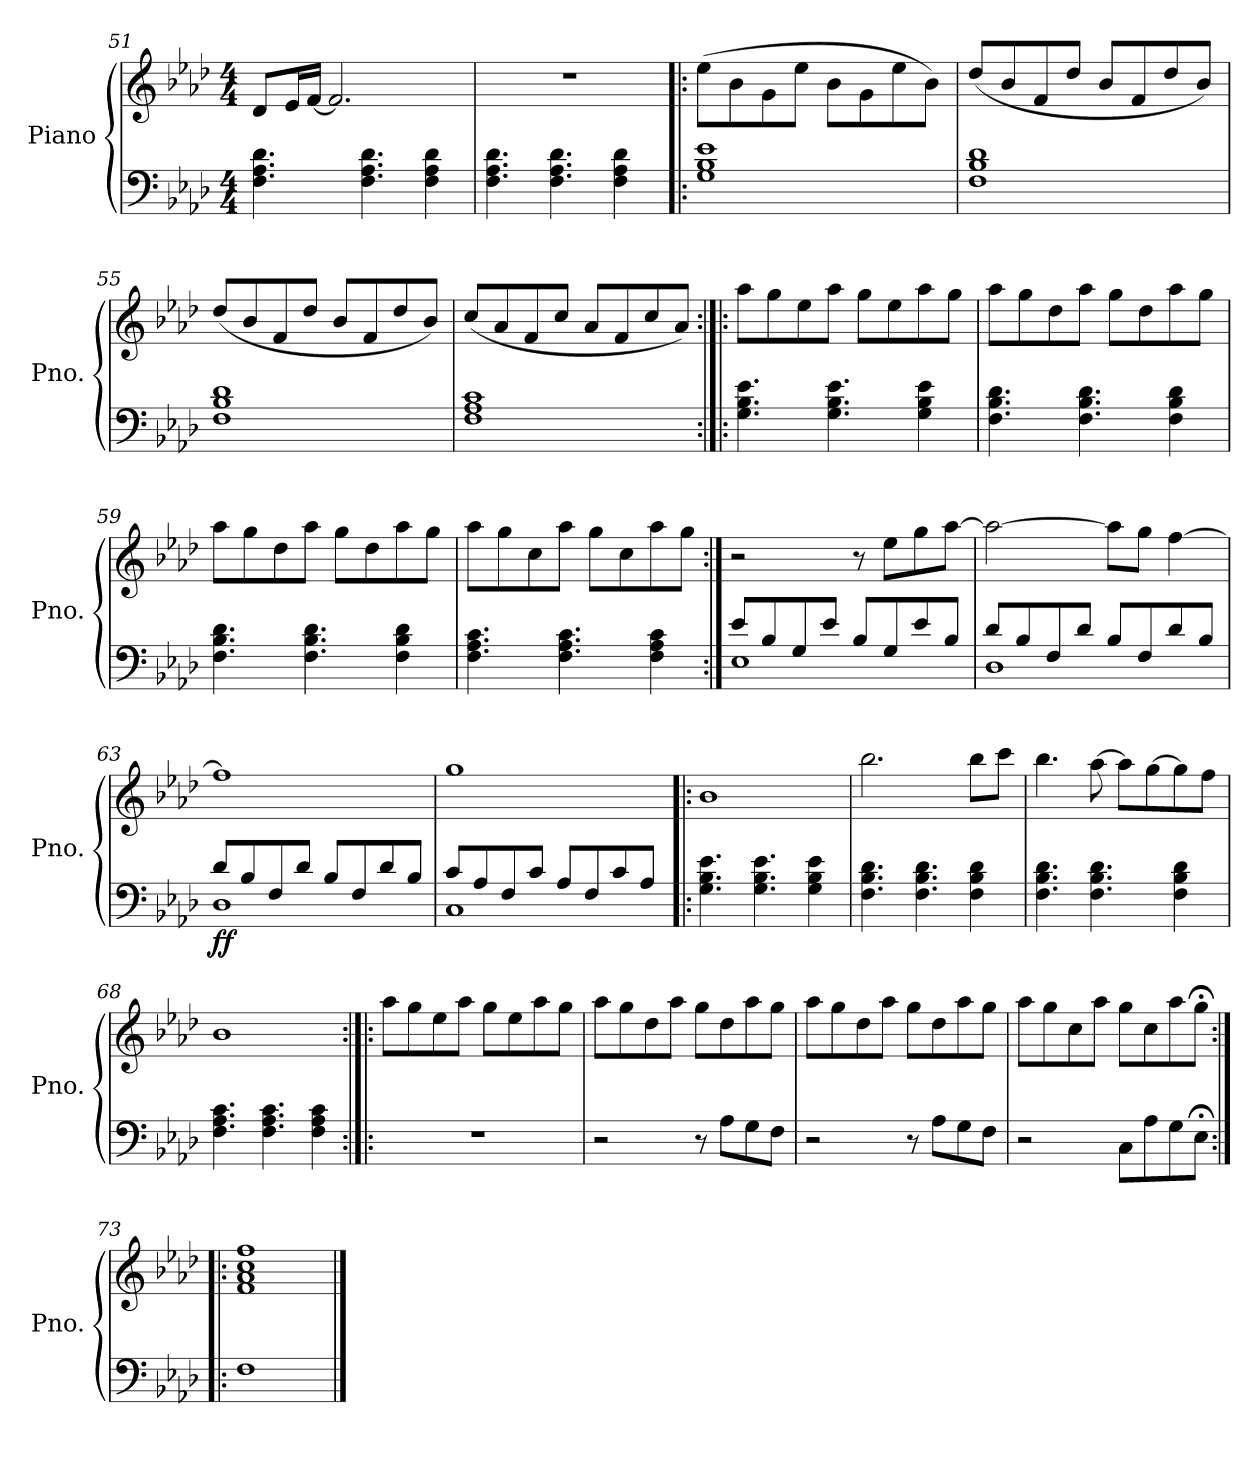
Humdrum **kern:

**kern	**kern	**dynam
*part1	*part1	*part1
*staff2	*staff1	*staff1/2
*I"Piano	*	*
*I'Pno.	*	*
*clefF4	*clefG2	*
*k[b-e-a-d-]	*k[b-e-a-d-]	*
*M4/4	*M4/4	*
=51	=51	=51
4.F\ 4.A-\ 4.d-\	8d-/L	.
.	16e-/L	.
.	[16f/JJ	.
.	2.f/]	.
4.F\ 4.A-\ 4.d-\	.	.
4F\ 4A-\ 4d-\	.	.
!!LO:PB:g=z
=52	=52	=52
4.F\ 4.A-\ 4.d-\	1r	.
4.F\ 4.A-\ 4.d-\	.	.
4F\ 4A-\ 4d-\	.	.
=53!|:	=53!|:	=53!|:
1G 1B- 1e-	(8ee-\L	.
.	8b-\	.
.	8g\	.
.	8ee-\J	.
.	8b-\L	.
.	8g\	.
.	8ee-\	.
.	8b-\J)	.
=54	=54	=54
1F 1B- 1d-	(8dd-/L	.
.	8b-/	.
.	8f/	.
.	8dd-/J	.
.	8b-/L	.
.	8f/	.
.	8dd-/	.
.	8b-/J)	.
=55	=55	=55
1F 1B- 1d-	(8dd-/L	.
.	8b-/	.
.	8f/	.
.	8dd-/J	.
.	8b-/L	.
.	8f/	.
.	8dd-/	.
.	8b-/J)	.
=56	=56	=56
1F 1A- 1c	(8cc/L	.
.	8a-/	.
.	8f/	.
.	8cc/J	.
.	8a-/L	.
.	8f/	.
.	8cc/	.
.	8a-/J)	.
!!LO:LB:g=z
=57:|!|:	=57:|!|:	=57:|!|:
4.G\ 4.B-\ 4.e-\	8aa-\L	.
.	8gg\	.
.	8ee-\	.
4.G\ 4.B-\ 4.e-\	8aa-\J	.
.	8gg\L	.
.	8ee-\	.
4G\ 4B-\ 4e-\	8aa-\	.
.	8gg\J	.
=58	=58	=58
4.F\ 4.B-\ 4.d-\	8aa-\L	.
.	8gg\	.
.	8dd-\	.
4.F\ 4.B-\ 4.d-\	8aa-\J	.
.	8gg\L	.
.	8dd-\	.
4F\ 4B-\ 4d-\	8aa-\	.
.	8gg\J	.
=59	=59	=59
4.F\ 4.B-\ 4.d-\	8aa-\L	.
.	8gg\	.
.	8dd-\	.
4.F\ 4.B-\ 4.d-\	8aa-\J	.
.	8gg\L	.
.	8dd-\	.
4F\ 4B-\ 4d-\	8aa-\	.
.	8gg\J	.
=60	=60	=60
4.F\ 4.A-\ 4.c\	8aa-\L	.
.	8gg\	.
.	8cc\	.
4.F\ 4.A-\ 4.c\	8aa-\J	.
.	8gg\L	.
.	8cc\	.
4F\ 4A-\ 4c\	8aa-\	.
.	8gg\J	.
!!LO:LB:g=z
=61:|!	=61:|!	=61:|!
*^	*	*
8e-/L	1E-	2r	.
8B-/	.	.	.
8G/	.	.	.
8e-/J	.	.	.
8B-/L	.	8r	.
8G/	.	8ee-\L	.
8e-/	.	8gg\	.
8B-/J	.	[8aa-\J	.
=62	=62	=62	=62
8d-/L	1D-	2aa-\_	.
8B-/	.	.	.
8F/	.	.	.
8d-/J	.	.	.
8B-/L	.	8aa-\L]	.
8F/	.	8gg\J	.
8d-/	.	[4ff\	.
8B-/J	.	.	.
=63	=63	=63	=63
!	!	!	!LO:DY:b=2
!	!	!	!LO:DY:n=1:b=2
8d-/L	1D-	1ff]	f f
8B-/	.	.	.
8F/	.	.	.
8d-/J	.	.	.
8B-/L	.	.	.
8F/	.	.	.
8d-/	.	.	.
8B-/J	.	.	.
=64	=64	=64	=64
8c/L	1C	1gg	.
8A-/	.	.	.
8F/	.	.	.
8c/J	.	.	.
8A-/L	.	.	.
8F/	.	.	.
8c/	.	.	.
8A-/J	.	.	.
*v	*v	*	*
!!LO:LB:g=z
=65!|:	=65!|:	=65!|:
4.G\ 4.B-\ 4.e-\	1b-	.
4.G\ 4.B-\ 4.e-\	.	.
4G\ 4B-\ 4e-\	.	.
=66	=66	=66
4.F\ 4.B-\ 4.d-\	2.bb-\	.
4.F\ 4.B-\ 4.d-\	.	.
4F\ 4B-\ 4d-\	8bb-\L	.
.	8ccc\J	.
=67	=67	=67
4.F\ 4.B-\ 4.d-\	4.bb-\	.
4.F\ 4.B-\ 4.d-\	[8aa-\	.
.	8aa-\L]	.
.	[8gg\	.
4F\ 4B-\ 4d-\	8gg\]	.
.	8ff\J	.
=68	=68	=68
4.F\ 4.A-\ 4.c\	1b-	.
4.F\ 4.A-\ 4.c\	.	.
4F\ 4A-\ 4c\	.	.
=69:|!|:	=69:|!|:	=69:|!|:
1r	8aa-\L	.
.	8gg\	.
.	8ee-\	.
.	8aa-\J	.
.	8gg\L	.
.	8ee-\	.
.	8aa-\	.
.	8gg\J	.
!!LO:LB:g=z
=70	=70	=70
2r	8aa-\L	.
.	8gg\	.
.	8dd-\	.
.	8aa-\J	.
8r	8gg\L	.
8A-\L	8dd-\	.
8G\	8aa-\	.
8F\J	8gg\J	.
=71	=71	=71
2r	8aa-\L	.
.	8gg\	.
.	8dd-\	.
.	8aa-\J	.
8r	8gg\L	.
8A-\L	8dd-\	.
8G\	8aa-\	.
8F\J	8gg\J	.
=72	=72	=72
2r	8aa-\L	.
.	8gg\	.
.	8cc\	.
.	8aa-\J	.
8C\L	8gg\L	.
8A-\	8cc\	.
8G\	8aa-\	.
8E-;<\J	8gg;<\J	.
=73:|!|:	=73:|!|:	=73:|!|:
1F	1f 1a- 1cc 1ff	.
==	==	==
*-	*-	*-
